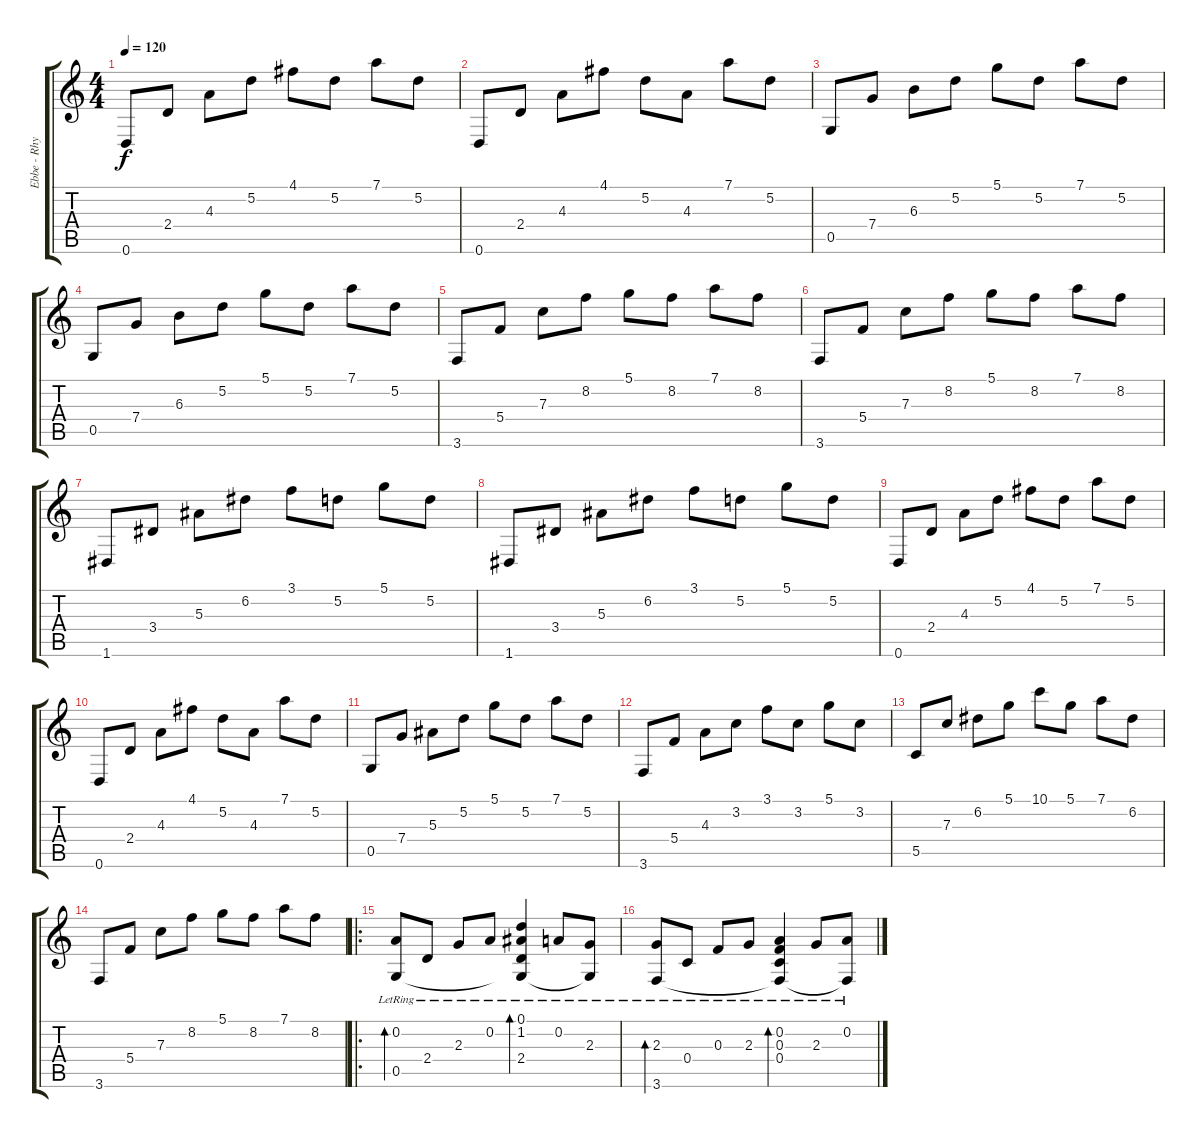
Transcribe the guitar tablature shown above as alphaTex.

\track ("Ebbe - Rhytm/Lead" "Ebbe - Rhy") {instrument overdrivenguitar}
\staff {score tabs}
\tuning (D4 A3 F3 C3 G2 D2) {hide}
\ts (4 4)
\tempo 120
\clef g2
\ks c
0.6.8{dy f} 2.4.8 4.3.8 5.2.8 4.1.8 5.2.8 7.1.8 5.2.8 |
0.6.8 2.4.8 4.3.8 4.1.8 5.2.8 4.3.8 7.1.8 5.2.8 |
0.5.8 7.4.8 6.3.8 5.2.8 5.1.8 5.2.8 7.1.8 5.2.8 |
0.5.8 7.4.8 6.3.8 5.2.8 5.1.8 5.2.8 7.1.8 5.2.8 |
3.6.8 5.4.8 7.3.8 8.2.8 5.1.8 8.2.8 7.1.8 8.2.8 |
3.6.8 5.4.8 7.3.8 8.2.8 5.1.8 8.2.8 7.1.8 8.2.8 |
1.6.8 3.4.8 5.3.8 6.2.8 3.1.8 5.2.8 5.1.8 5.2.8 |
1.6.8 3.4.8 5.3.8 6.2.8 3.1.8 5.2.8 5.1.8 5.2.8 |
0.6.8 2.4.8 4.3.8 5.2.8 4.1.8 5.2.8 7.1.8 5.2.8 |
0.6.8 2.4.8 4.3.8 4.1.8 5.2.8 4.3.8 7.1.8 5.2.8 |
0.5.8 7.4.8 5.3.8 5.2.8 5.1.8 5.2.8 7.1.8 5.2.8 |
3.6.8 5.4.8 4.3.8 3.2.8 3.1.8 3.2.8 5.1.8 3.2.8 |
5.5.8 7.3.8 6.2.8 5.1.8 10.1.8 5.1.8 7.1.8 6.2.8 |
3.6.8 5.4.8 7.3.8 8.2.8 5.1.8 8.2.8 7.1.8 8.2.8 |
\ro
(0.2{lr} 0.5{lr}).8{bd 60} 2.4{lr}.8 2.3{lr}.8 0.2{lr}.8 (0.1{lr} 1.2{lr} 2.4{lr} 0.5{t}).4{bd 120} 0.2{lr}.8 (2.3{lr} 0.5{t}).8 |
(2.3{lr} 3.6{lr}).8{bd 60} 0.4{lr}.8 0.3{lr}.8 2.3{lr}.8 (0.2{lr} 0.3{lr} 0.4{lr} 3.6{t}).4{bd 120} 2.3{lr}.8 (0.2{lr} 3.6{t}).8
